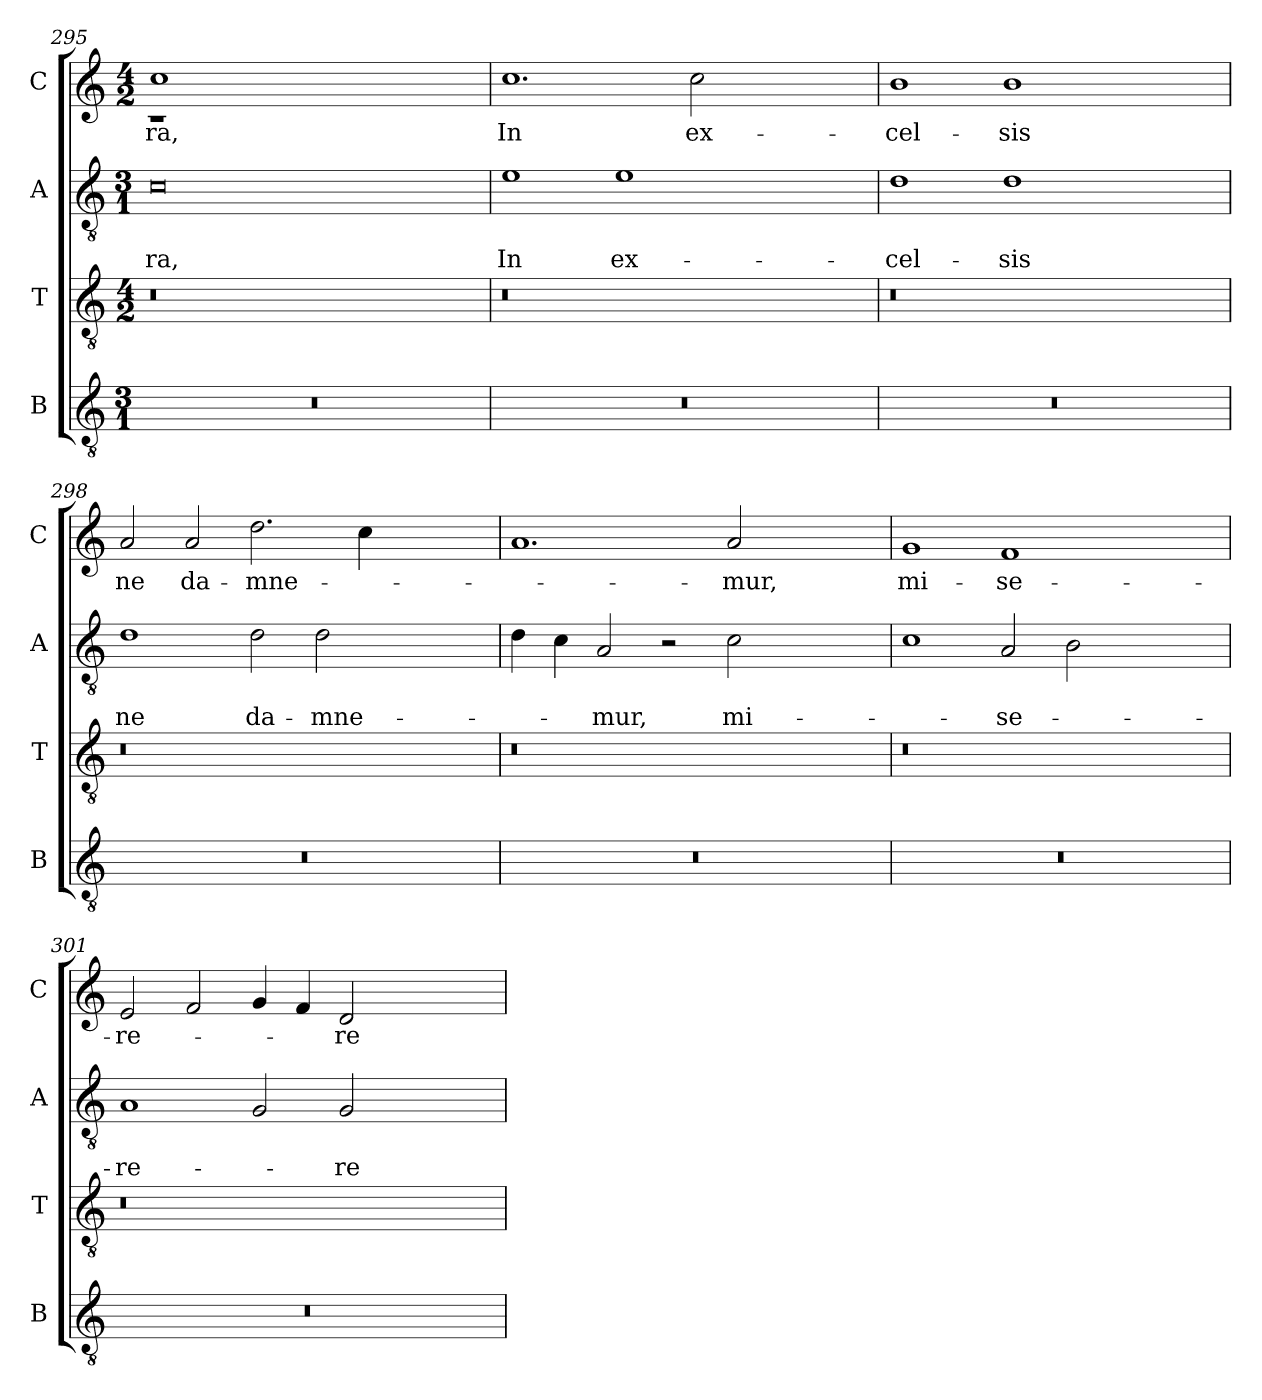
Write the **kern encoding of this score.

**kern	**kern	**kern	**text	**text	**kern	**text
*part4	*part3	*part2	*part2	*part2	*part1	*part1
*staff4	*staff3	*staff2	*staff2	*staff2	*staff1	*staff1
*I"B	*I"T	*I"A	*	*	*I"C	*
*I'B	*I'T	*I'A	*	*	*I'C	*
*clefGv2	*clefGv2	*clefGv2	*	*	*clefG2	*
*k[]	*k[]	*k[]	*	*	*k[]	*
*C:	*C:	*C:	*	*	*C:	*
*M3/1	*M4/2	*M3/1	*	*	*M4/2	*
=295	=295	=295	=295	=295	=295	=295
*	*	*	*	*	*^	*
!	!	!	!	!LO:LY:b	!	!LO:N:vis=1	!LO:LY:b
0.r	0r	0c	.	-ra,	1cc	0rc	-ra,
.	.	.	.	.	1ryy	.	.
.	1ryy	1ryy	.	.	1ryy	1ryy	.
=296	=296	=296	=296	=296	=296	=296	=296
!	!	!	!	!LO:LY:b	!	!	!LO:LY:b
*	*	*	*	*	*v	*v	*
0.r	0r	1e	.	In	1.cc	In
!	!	!	!	!LO:LY:b	!	!
.	.	1e	.	ex-	.	.
!	!	!	!	!	!	!LO:LY:b
.	.	.	.	.	2cc\	ex-
.	1ryy	1ryy	.	.	1ryy	.
=297	=297	=297	=297	=297	=297	=297
!	!	!	!	!LO:LY:b	!	!LO:LY:b
0.r	0r	1d	.	-cel-	1b	-cel-
!	!	!	!	!LO:LY:b	!	!LO:LY:b
.	.	1d	.	-sis	1b	-sis
.	1ryy	1ryy	.	.	1ryy	.
!!LO:PB:g=z
=298	=298	=298	=298	=298	=298	=298
!	!	!	!	!LO:LY:b	!	!LO:LY:b
0.r	0r	1d	.	ne	2a/	ne
!	!	!	!	!	!	!LO:LY:b
.	.	.	.	.	2a/	da-
!	!	!	!	!LO:LY:b	!	!LO:LY:b
.	.	2d\	.	da-	2.dd\	-mne-
!	!	!	!	!LO:LY:b	!	!
.	.	2d\	.	-mne-	.	.
.	.	.	.	.	4cc\	.
.	1ryy	1ryy	.	.	1ryy	.
=299	=299	=299	=299	=299	=299	=299
0.r	0r	4d\	.	.	1.a	.
.	.	4c\	.	.	.	.
!	!	!	!	!LO:LY:b	!	!
.	.	2A/	.	-mur,	.	.
.	.	2r	.	.	.	.
!	!	!	!	!LO:LY:b	!	!LO:LY:b
.	.	2c\	.	mi-	2a/	-mur,
.	1ryy	1ryy	.	.	1ryy	.
=300	=300	=300	=300	=300	=300	=300
!	!	!	!	!	!	!LO:LY:b
0.r	0r	1c	.	.	1g	mi-
!	!	!	!	!LO:LY:b	!	!LO:LY:b
.	.	2A/	.	-se-	1f	-se-
.	.	2B\	.	.	.	.
.	1ryy	1ryy	.	.	1ryy	.
=301	=301	=301	=301	=301	=301	=301
!	!	!	!	!LO:LY:b	!	!LO:LY:b
0.r	0r	1A	.	-re-	2e/	-re-
.	.	.	.	.	2f/	.
.	.	2G/	.	.	4g/	.
.	.	.	.	.	4f/	.
!	!	!	!	!LO:LY:b	!	!LO:LY:b
.	.	2G/	.	-re	2d/	-re
.	1ryy	1ryy	.	.	1ryy	.
=	=	=	=	=	=	=
*-	*-	*-	*-	*-	*-	*-
